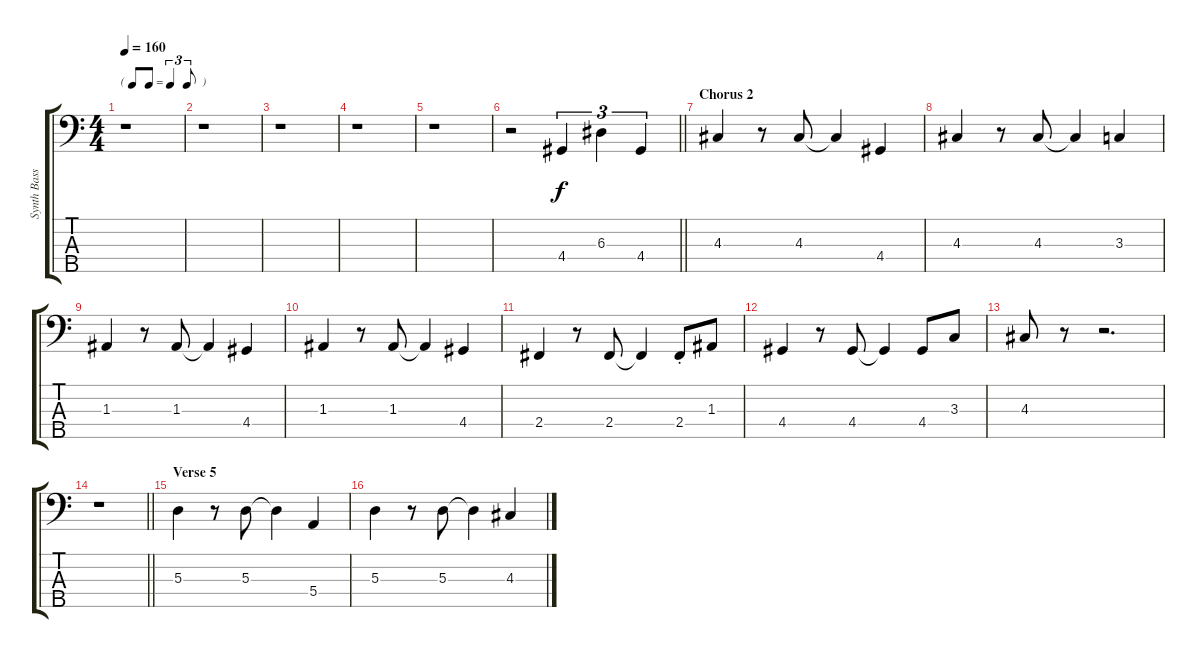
\track ("Synth Bass" "Synth Bass") {instrument synthbass1}
\staff {score tabs}
\tuning (G2 D2 A1 E1 B0) {hide}
\ts (4 4)
\tf triplet8th
\tempo 160
\clef f4
\ks c
r.1{dy f} |
r.1 |
r.1 |
r.1 |
r.1 |
\barLineRight lightlight
r.2 4.4.4{tu (3 2)} 6.3.4{tu (3 2)} 4.4.4{tu (3 2)} |
\section ("" "Chorus 2")
4.3.4 r.8 4.3.8 4.3{t}.4 4.4.4 |
4.3.4 r.8 4.3.8 4.3{t}.4 3.3.4 |
1.3.4 r.8 1.3.8 1.3{t}.4 4.4.4 |
1.3.4 r.8 1.3.8 1.3{t}.4 4.4.4 |
2.4.4 r.8 2.4.8 2.4{t}.4 2.4{st}.8 1.3.8 |
4.4.4 r.8 4.4.8 4.4{t}.4 4.4.8 3.3.8 |
4.3.8 r.8 r.2{d} |
\barLineRight lightlight
r.1 |
\section ("" "Verse 5")
5.3.4 r.8 5.3.8 5.3{t}.4 5.4.4 |
5.3.4 r.8 5.3.8 5.3{t}.4 4.3.4
